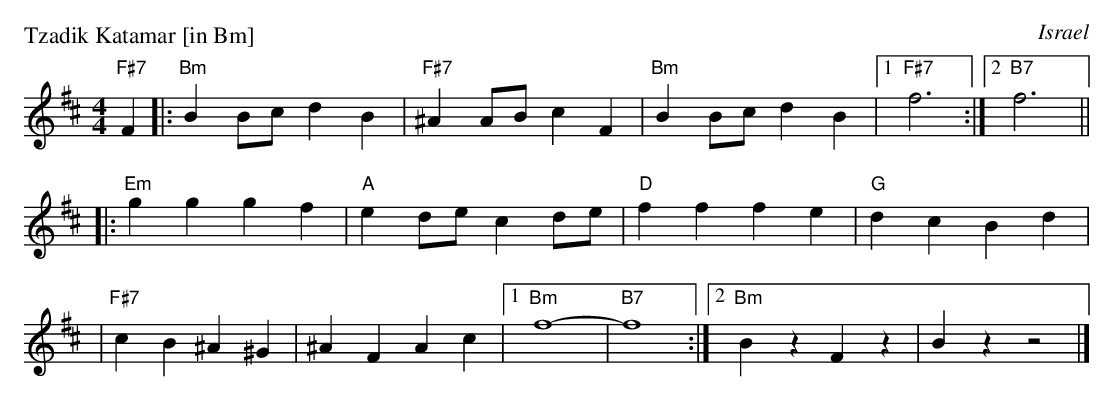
X:1
P: Tzadik Katamar [in Bm]
O: Israel
M: 4/4
L: 1/8
K: Bm
"F#7"F2 \
|: "Bm"B2 Bc d2 B2 | "F#7"^A2 AB c2 F2 | "Bm"B2 Bc d2 B2 |1 "F#7"f6 :|2 "B7"f6 ||
|: "Em"g2 g2 g2 f2 | "A"e2 de c2 de | "D"f2 f2 f2 e2 | "G"d2 c2 B2 d2 |
| "F#7"c2 B2 ^A2 ^G2 | ^A2 F2 A2 c2 |1 "Bm"f8- | "B7"f8 :|2 "Bm"B2z2 F2z2 | B2z2 z4 |]
